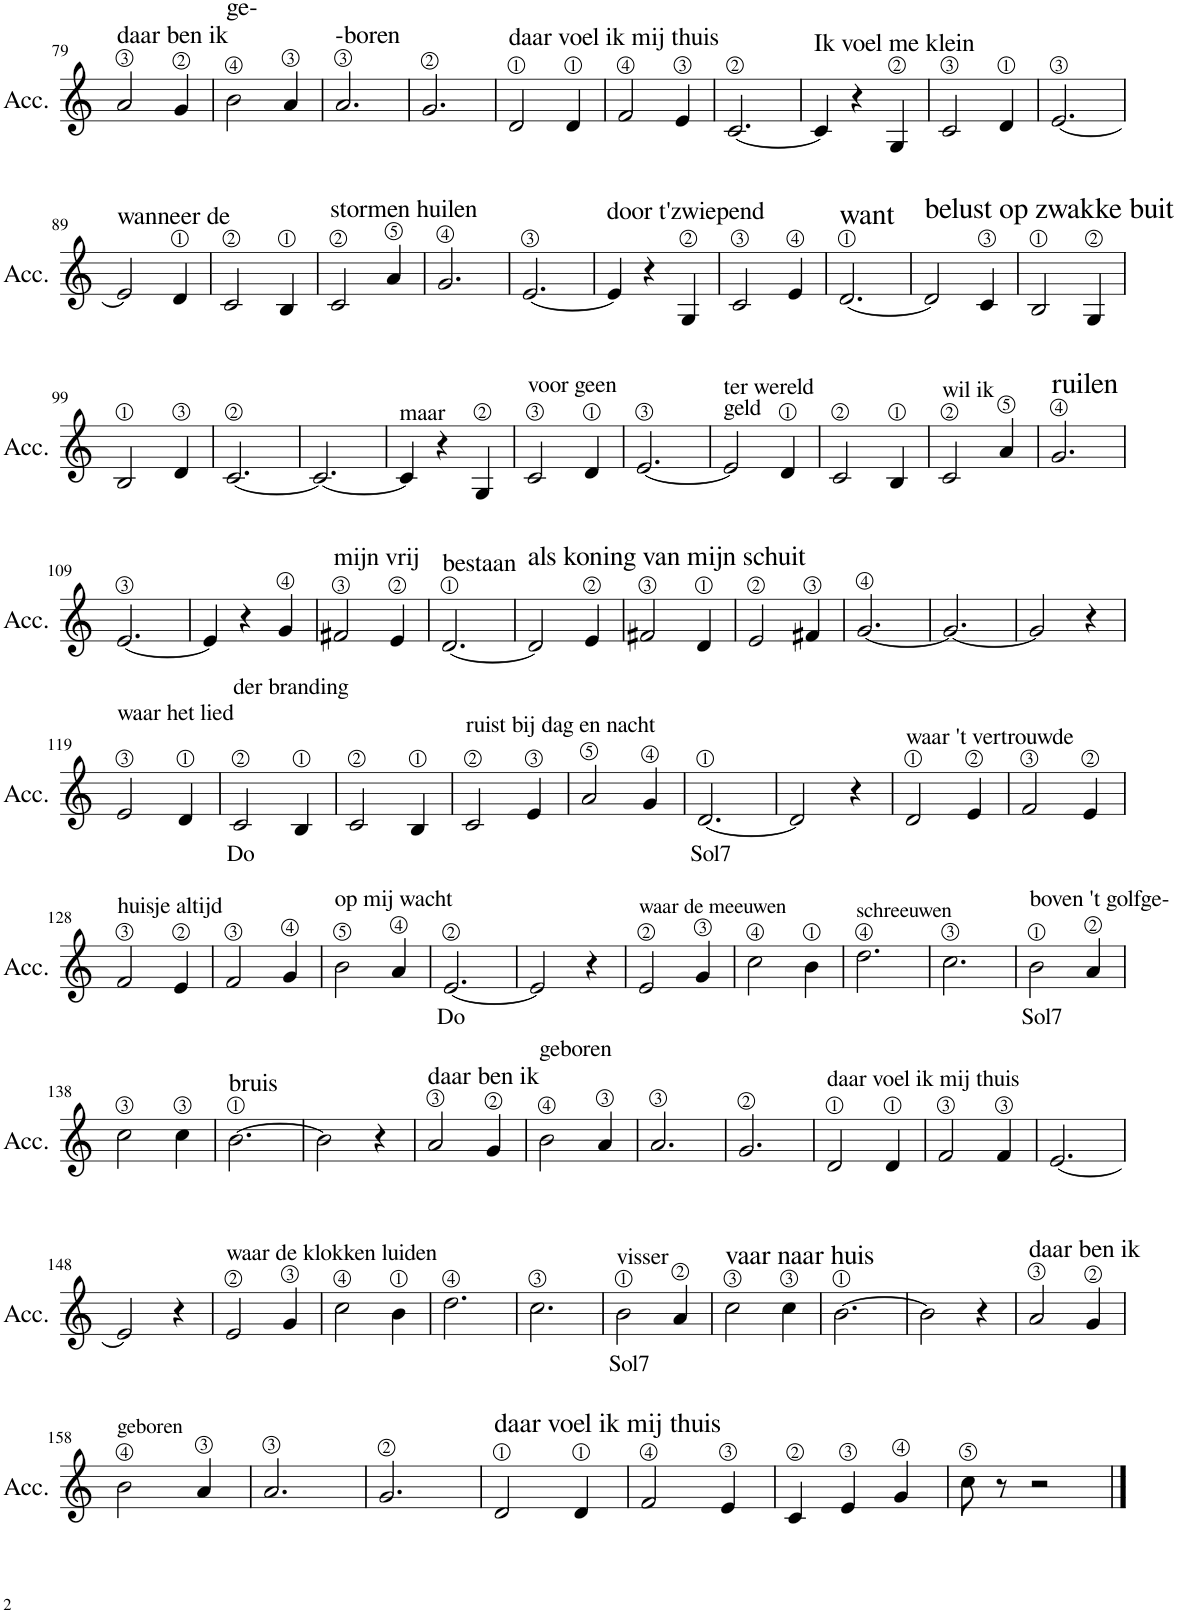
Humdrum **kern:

**kern	**text
*part1	*part1
*staff1	*staff1
*I"Accordion	*
*I'Acc.	*
!!LO:PB:g=z
*clefG2	*
*Trd1c2	*
*k[]	*
*M3/4	*
=79	=79
!LO:TX:a:t=daar ben ik	!
2a/	.
4g/	.
=80	=80
!LO:TX:a:t=ge-	!
2b\	.
4a/	.
=81	=81
!LO:TX:a:t=-boren	!
2.a/	.
=82	=82
2.g/	.
=83	=83
!LO:TX:a:t=daar voel ik mij thuis	!
2d/	.
4d/	.
=84	=84
2f/	.
4e/	.
=85	=85
[2.c/	.
=86	=86
!LO:TX:a:t=Ik voel me klein	!
4c/]	.
4r	.
4G/	.
=87	=87
2c/	.
4d/	.
=88	=88
[2.e/	.
!!LO:LB:g=z
=89	=89
!LO:TX:a:t=wanneer de	!
2e/]	.
4d/	.
=90	=90
2c/	.
4B/	.
=91	=91
!LO:TX:a:t=stormen huilen	!
2c/	.
4a/	.
=92	=92
2.g/	.
=93	=93
[2.e/	.
=94	=94
!LO:TX:a:t=door t'zwiepend	!
4e/]	.
4r	.
4G/	.
=95	=95
2c/	.
4e/	.
=96	=96
!LO:TX:a:t=want	!
[2.d/	.
=97	=97
!LO:TX:a:t=belust op zwakke buit	!
2d/]	.
4c/	.
=98	=98
2B/	.
4G/	.
!!LO:LB:g=z
=99	=99
2B/	.
4d/	.
=100	=100
[2.c/	.
=101	=101
2.c/_	.
=102	=102
!LO:TX:a:t=maar	!
4c/]	.
4r	.
4G/	.
=103	=103
!LO:TX:a:t=voor geen	!
2c/	.
4d/	.
=104	=104
[2.e/	.
=105	=105
!LO:TX:a:t=geld	!
!LO:TX:a:t=ter wereld	!
2e/]	.
4d/	.
=106	=106
2c/	.
4B/	.
=107	=107
!LO:TX:a:t=wil ik	!
2c/	.
4a/	.
=108	=108
!LO:TX:a:t=ruilen	!
2.g/	.
!!LO:LB:g=z
=109	=109
[2.e/	.
=110	=110
4e/]	.
4r	.
4g/	.
=111	=111
!LO:TX:a:t=mijn vrij	!
2f#X/	.
4e/	.
=112	=112
!LO:TX:a:t=bestaan	!
[2.d/	.
=113	=113
!LO:TX:a:t=als koning van mijn schuit	!
2d/]	.
4e/	.
=114	=114
2f#X/	.
4d/	.
=115	=115
2e/	.
4f#X/	.
=116	=116
[2.g/	.
=117	=117
2.g/_	.
=118	=118
2g/]	.
4r	.
!!LO:LB:g=z
=119	=119
!LO:TX:a:t=waar het lied	!
2e/	.
4d/	.
=120	=120
!LO:TX:a:t=der branding	!
!	!LO:LY:b
2c/	Do
4B/	.
=121	=121
2c/	.
4B/	.
=122	=122
!LO:TX:a:t=ruist bij dag en nacht	!
2c/	.
4e/	.
=123	=123
2a/	.
4g/	.
=124	=124
!	!LO:LY:b
[2.d/	Sol7
=125	=125
2d/]	.
4r	.
=126	=126
!LO:TX:a:t=waar 't vertrouwde	!
2d/	.
4e/	.
=127	=127
2f/	.
4e/	.
!!LO:LB:g=z
=128	=128
!LO:TX:a:t=huisje altijd	!
2f/	.
4e/	.
=129	=129
2f/	.
4g/	.
=130	=130
!LO:TX:a:t=op mij wacht	!
2b\	.
4a/	.
=131	=131
!	!LO:LY:b
[2.e/	Do
=132	=132
2e/]	.
4r	.
=133	=133
!LO:TX:a:t=waar de meeuwen	!
2e/	.
4g/	.
=134	=134
2cc\	.
4b\	.
=135	=135
!LO:TX:a:t=schreeuwen	!
2.dd\	.
=136	=136
2.cc\	.
=137	=137
!LO:TX:a:t=boven 't golfge-	!
!	!LO:LY:b
2b\	Sol7
4a/	.
!!LO:LB:g=z
=138	=138
2cc\	.
4cc\	.
=139	=139
!LO:TX:a:t=bruis	!
[2.b\	.
=140	=140
2b\]	.
4r	.
=141	=141
!LO:TX:a:t=daar ben ik	!
2a/	.
4g/	.
=142	=142
!LO:TX:a:t=geboren	!
2b\	.
4a/	.
=143	=143
2.a/	.
=144	=144
2.g/	.
=145	=145
!LO:TX:a:t=daar voel ik mij thuis	!
2d/	.
4d/	.
=146	=146
2f/	.
4f/	.
=147	=147
[2.e/	.
!!LO:LB:g=z
=148	=148
2e/]	.
4r	.
=149	=149
!LO:TX:a:t=waar de klokken luiden	!
2e/	.
4g/	.
=150	=150
2cc\	.
4b\	.
=151	=151
2.dd\	.
=152	=152
2.cc\	.
=153	=153
!LO:TX:a:t=visser	!
!	!LO:LY:b
2b\	Sol7
4a/	.
=154	=154
!LO:TX:a:t=vaar naar huis	!
2cc\	.
4cc\	.
=155	=155
[2.b\	.
=156	=156
2b\]	.
4r	.
=157	=157
!LO:TX:a:t=daar ben ik	!
2a/	.
4g/	.
!!LO:LB:g=z
=158	=158
!LO:TX:a:t=geboren	!
2b\	.
4a/	.
=159	=159
2.a/	.
=160	=160
2.g/	.
=161	=161
!LO:TX:a:t=daar voel ik mij thuis	!
2d/	.
4d/	.
=162	=162
2f/	.
4e/	.
=163	=163
4c/	.
4e/	.
4g/	.
=164	=164
8cc\	.
8r	.
2r	.
==	==
*-	*-
